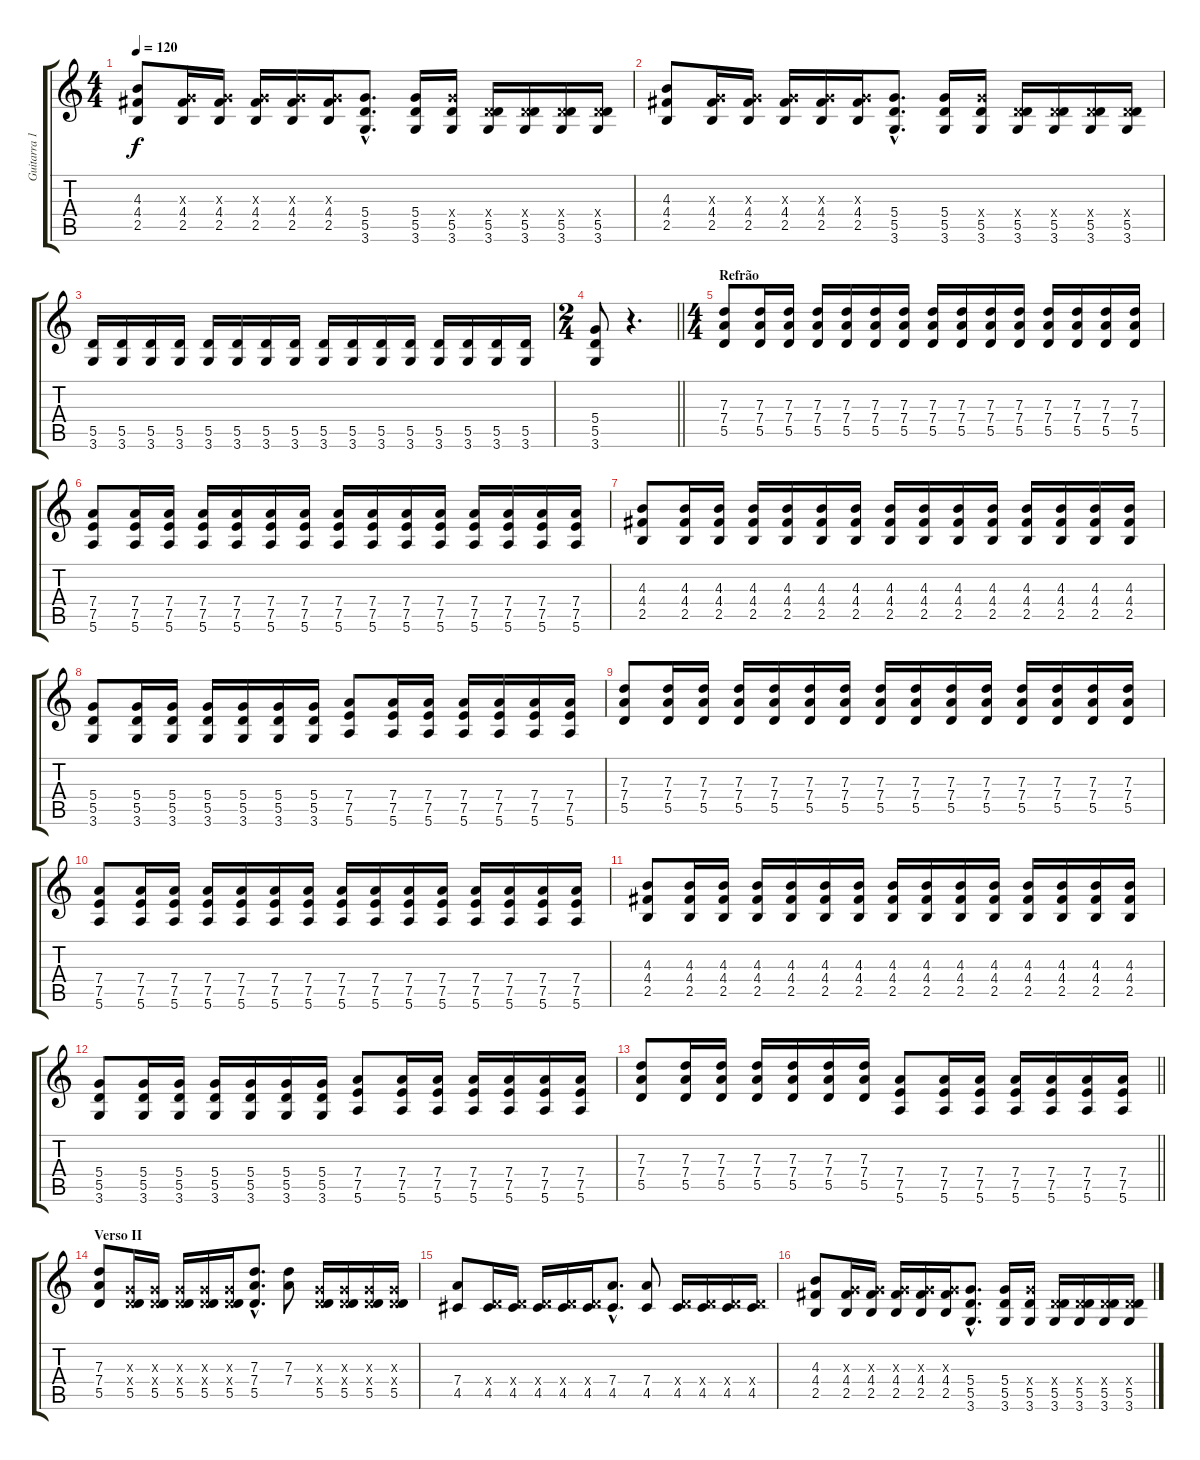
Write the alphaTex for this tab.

\track ("Guitarra 1 - Mathias" "Guitarra 1") {instrument distortionguitar}
\staff {score tabs}
\tuning (E4 B3 G3 D3 A2 E2) {hide}
\ts (4 4)
\tempo 120
\clef g2
\ks c
(4.3 4.4 2.5).8{dy f} (0.3{x} 4.4 2.5).16 (0.3{x} 4.4 2.5).16 (0.3{x} 4.4 2.5).16 (0.3{x} 4.4 2.5).16 (0.3{x} 4.4 2.5).16 (5.4{hac} 5.5{hac} 3.6{hac}).8{d} (5.4 5.5 3.6).16 (5.4{x} 5.5 3.6).16 (0.4{x} 5.5 3.6).16 (0.4{x} 5.5 3.6).16 (0.4{x} 5.5 3.6).16 (0.4{x} 5.5 3.6).16 |
(4.3 4.4 2.5).8 (0.3{x} 4.4 2.5).16 (0.3{x} 4.4 2.5).16 (0.3{x} 4.4 2.5).16 (0.3{x} 4.4 2.5).16 (0.3{x} 4.4 2.5).16 (5.4{hac} 5.5{hac} 3.6{hac}).8{d} (5.4 5.5 3.6).16 (5.4{x} 5.5 3.6).16 (0.4{x} 5.5 3.6).16 (0.4{x} 5.5 3.6).16 (0.4{x} 5.5 3.6).16 (0.4{x} 5.5 3.6).16 |
(5.5 3.6).16 (5.5 3.6).16 (5.5 3.6).16 (5.5 3.6).16 (5.5 3.6).16 (5.5 3.6).16 (5.5 3.6).16 (5.5 3.6).16 (5.5 3.6).16 (5.5 3.6).16 (5.5 3.6).16 (5.5 3.6).16 (5.5 3.6).16 (5.5 3.6).16 (5.5 3.6).16 (5.5 3.6).16 |
\ts (2 4)
\barLineRight lightlight
(5.4 5.5 3.6).8 r.4{d} |
\ts (4 4)
\section ("" "Refrão")
(7.3 7.4 5.5).8 (7.3 7.4 5.5).16 (7.3 7.4 5.5).16 (7.3 7.4 5.5).16 (7.3 7.4 5.5).16 (7.3 7.4 5.5).16 (7.3 7.4 5.5).16 (7.3 7.4 5.5).16 (7.3 7.4 5.5).16 (7.3 7.4 5.5).16 (7.3 7.4 5.5).16 (7.3 7.4 5.5).16 (7.3 7.4 5.5).16 (7.3 7.4 5.5).16 (7.3 7.4 5.5).16 |
(7.4 7.5 5.6).8 (7.4 7.5 5.6).16 (7.4 7.5 5.6).16 (7.4 7.5 5.6).16 (7.4 7.5 5.6).16 (7.4 7.5 5.6).16 (7.4 7.5 5.6).16 (7.4 7.5 5.6).16 (7.4 7.5 5.6).16 (7.4 7.5 5.6).16 (7.4 7.5 5.6).16 (7.4 7.5 5.6).16 (7.4 7.5 5.6).16 (7.4 7.5 5.6).16 (7.4 7.5 5.6).16 |
(4.3 4.4 2.5).8 (4.3 4.4 2.5).16 (4.3 4.4 2.5).16 (4.3 4.4 2.5).16 (4.3 4.4 2.5).16 (4.3 4.4 2.5).16 (4.3 4.4 2.5).16 (4.3 4.4 2.5).16 (4.3 4.4 2.5).16 (4.3 4.4 2.5).16 (4.3 4.4 2.5).16 (4.3 4.4 2.5).16 (4.3 4.4 2.5).16 (4.3 4.4 2.5).16 (4.3 4.4 2.5).16 |
(5.4 5.5 3.6).8 (5.4 5.5 3.6).16 (5.4 5.5 3.6).16 (5.4 5.5 3.6).16 (5.4 5.5 3.6).16 (5.4 5.5 3.6).16 (5.4 5.5 3.6).16 (7.4 7.5 5.6).8 (7.4 7.5 5.6).16 (7.4 7.5 5.6).16 (7.4 7.5 5.6).16 (7.4 7.5 5.6).16 (7.4 7.5 5.6).16 (7.4 7.5 5.6).16 |
(7.3 7.4 5.5).8 (7.3 7.4 5.5).16 (7.3 7.4 5.5).16 (7.3 7.4 5.5).16 (7.3 7.4 5.5).16 (7.3 7.4 5.5).16 (7.3 7.4 5.5).16 (7.3 7.4 5.5).16 (7.3 7.4 5.5).16 (7.3 7.4 5.5).16 (7.3 7.4 5.5).16 (7.3 7.4 5.5).16 (7.3 7.4 5.5).16 (7.3 7.4 5.5).16 (7.3 7.4 5.5).16 |
(7.4 7.5 5.6).8 (7.4 7.5 5.6).16 (7.4 7.5 5.6).16 (7.4 7.5 5.6).16 (7.4 7.5 5.6).16 (7.4 7.5 5.6).16 (7.4 7.5 5.6).16 (7.4 7.5 5.6).16 (7.4 7.5 5.6).16 (7.4 7.5 5.6).16 (7.4 7.5 5.6).16 (7.4 7.5 5.6).16 (7.4 7.5 5.6).16 (7.4 7.5 5.6).16 (7.4 7.5 5.6).16 |
(4.3 4.4 2.5).8 (4.3 4.4 2.5).16 (4.3 4.4 2.5).16 (4.3 4.4 2.5).16 (4.3 4.4 2.5).16 (4.3 4.4 2.5).16 (4.3 4.4 2.5).16 (4.3 4.4 2.5).16 (4.3 4.4 2.5).16 (4.3 4.4 2.5).16 (4.3 4.4 2.5).16 (4.3 4.4 2.5).16 (4.3 4.4 2.5).16 (4.3 4.4 2.5).16 (4.3 4.4 2.5).16 |
(5.4 5.5 3.6).8 (5.4 5.5 3.6).16 (5.4 5.5 3.6).16 (5.4 5.5 3.6).16 (5.4 5.5 3.6).16 (5.4 5.5 3.6).16 (5.4 5.5 3.6).16 (7.4 7.5 5.6).8 (7.4 7.5 5.6).16 (7.4 7.5 5.6).16 (7.4 7.5 5.6).16 (7.4 7.5 5.6).16 (7.4 7.5 5.6).16 (7.4 7.5 5.6).16 |
\barLineRight lightlight
(7.3 7.4 5.5).8 (7.3 7.4 5.5).16 (7.3 7.4 5.5).16 (7.3 7.4 5.5).16 (7.3 7.4 5.5).16 (7.3 7.4 5.5).16 (7.3 7.4 5.5).16 (7.4 7.5 5.6).8 (7.4 7.5 5.6).16 (7.4 7.5 5.6).16 (7.4 7.5 5.6).16 (7.4 7.5 5.6).16 (7.4 7.5 5.6).16 (7.4 7.5 5.6).16 |
\section ("" "Verso II")
(7.3 7.4 5.5).8 (0.3{x} 0.4{x} 5.5).16 (0.3{x} 0.4{x} 5.5).16 (0.3{x} 0.4{x} 5.5).16 (0.3{x} 0.4{x} 5.5).16 (0.3{x} 0.4{x} 5.5).16 (7.3{hac} 7.4{hac} 5.5{hac}).8{d} (7.3 7.4).8 (0.3{x} 0.4{x} 5.5).16 (0.3{x} 0.4{x} 5.5).16 (0.3{x} 0.4{x} 5.5).16 (0.3{x} 0.4{x} 5.5).16 |
(7.4 4.5).8 (0.4{x} 4.5).16 (0.4{x} 4.5).16 (0.4{x} 4.5).16 (0.4{x} 4.5).16 (0.4{x} 4.5).16 (7.4{hac} 4.5{hac}).8{d} (7.4 4.5).8 (0.4{x} 4.5).16 (0.4{x} 4.5).16 (0.4{x} 4.5).16 (0.4{x} 4.5).16 |
(4.3 4.4 2.5).8 (0.3{x} 4.4 2.5).16 (0.3{x} 4.4 2.5).16 (0.3{x} 4.4 2.5).16 (0.3{x} 4.4 2.5).16 (0.3{x} 4.4 2.5).16 (5.4{hac} 5.5{hac} 3.6{hac}).8{d} (5.4 5.5 3.6).16 (5.4{x} 5.5 3.6).16 (0.4{x} 5.5 3.6).16 (0.4{x} 5.5 3.6).16 (0.4{x} 5.5 3.6).16 (0.4{x} 5.5 3.6).16
